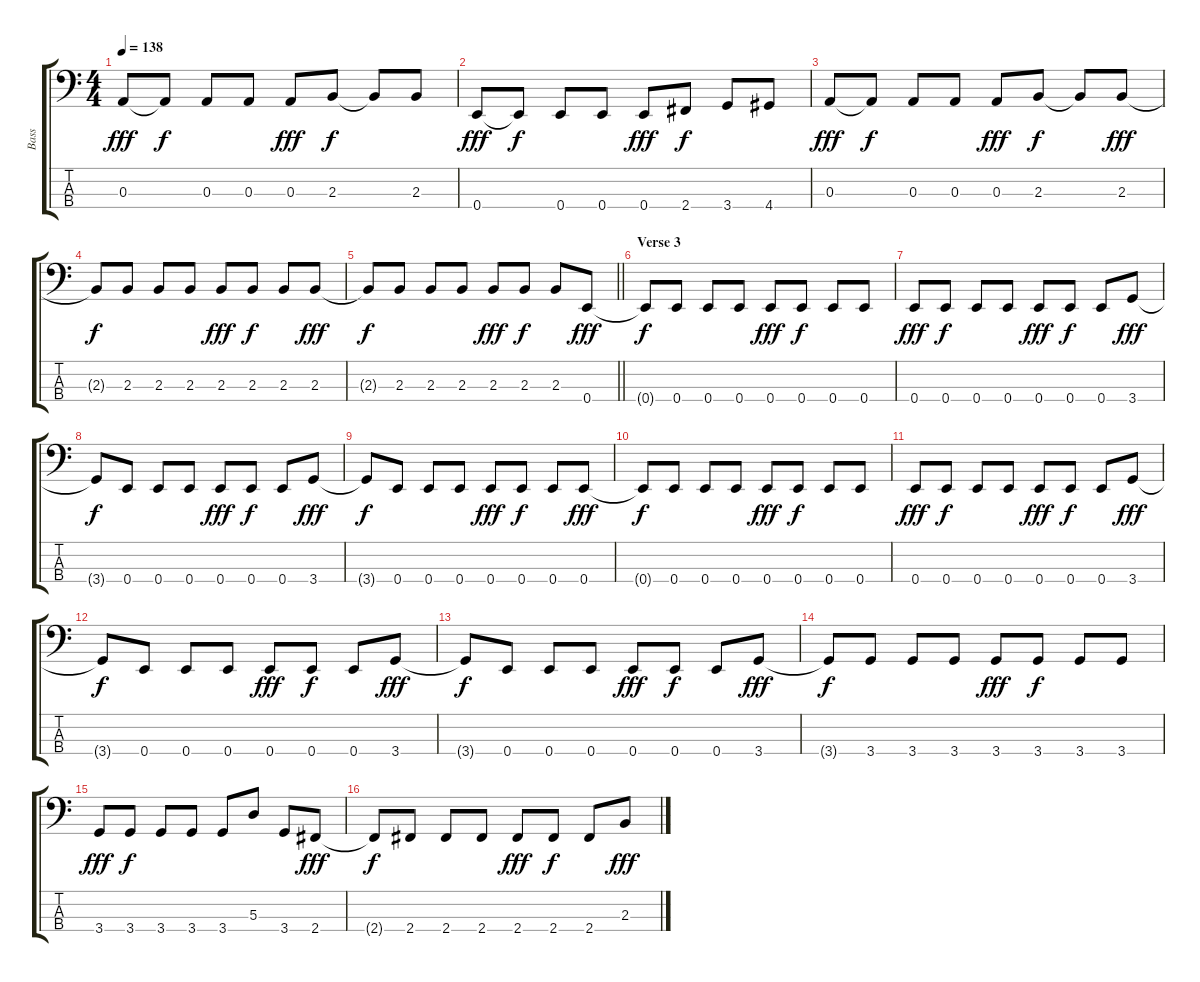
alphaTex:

\track ("Bass" "Bass") {instrument electricbasspick}
\staff {score tabs}
\tuning (G2 D2 A1 E1) {hide}
\ts (4 4)
\tempo 138
\clef f4
\ks c
0.3.8{dy fff} 0.3{t}.8{dy f} 0.3.8 0.3.8 0.3.8{dy fff} 2.3.8{dy f} 2.3{t}.8 2.3.8 |
0.4.8{dy fff} 0.4{t}.8{dy f} 0.4.8 0.4.8 0.4.8{dy fff} 2.4.8{dy f} 3.4.8 4.4.8 |
0.3.8{dy fff} 0.3{t}.8{dy f} 0.3.8 0.3.8 0.3.8{dy fff} 2.3.8{dy f} 2.3{t}.8 2.3.8{dy fff} |
2.3{t}.8{dy f} 2.3.8 2.3.8 2.3.8 2.3.8{dy fff} 2.3.8{dy f} 2.3.8 2.3.8{dy fff} |
\barLineRight lightlight
2.3{t}.8{dy f} 2.3.8 2.3.8 2.3.8 2.3.8{dy fff} 2.3.8{dy f} 2.3.8 0.4.8{dy fff} |
\section ("" "Verse 3")
0.4{t}.8{dy f} 0.4.8 0.4.8 0.4.8 0.4.8{dy fff} 0.4.8{dy f} 0.4.8 0.4.8 |
0.4.8{dy fff} 0.4.8{dy f} 0.4.8 0.4.8 0.4.8{dy fff} 0.4.8{dy f} 0.4.8 3.4.8{dy fff} |
3.4{t}.8{dy f} 0.4.8 0.4.8 0.4.8 0.4.8{dy fff} 0.4.8{dy f} 0.4.8 3.4.8{dy fff} |
3.4{t}.8{dy f} 0.4.8 0.4.8 0.4.8 0.4.8{dy fff} 0.4.8{dy f} 0.4.8 0.4.8{dy fff} |
0.4{t}.8{dy f} 0.4.8 0.4.8 0.4.8 0.4.8{dy fff} 0.4.8{dy f} 0.4.8 0.4.8 |
0.4.8{dy fff} 0.4.8{dy f} 0.4.8 0.4.8 0.4.8{dy fff} 0.4.8{dy f} 0.4.8 3.4.8{dy fff} |
3.4{t}.8{dy f} 0.4.8 0.4.8 0.4.8 0.4.8{dy fff} 0.4.8{dy f} 0.4.8 3.4.8{dy fff} |
3.4{t}.8{dy f} 0.4.8 0.4.8 0.4.8 0.4.8{dy fff} 0.4.8{dy f} 0.4.8 3.4.8{dy fff} |
3.4{t}.8{dy f} 3.4.8 3.4.8 3.4.8 3.4.8{dy fff} 3.4.8{dy f} 3.4.8 3.4.8 |
3.4.8{dy fff} 3.4.8{dy f} 3.4.8 3.4.8 3.4.8 5.3.8 3.4.8 2.4.8{dy fff} |
2.4{t}.8{dy f} 2.4.8 2.4.8 2.4.8 2.4.8{dy fff} 2.4.8{dy f} 2.4.8 2.3.8{dy fff}
